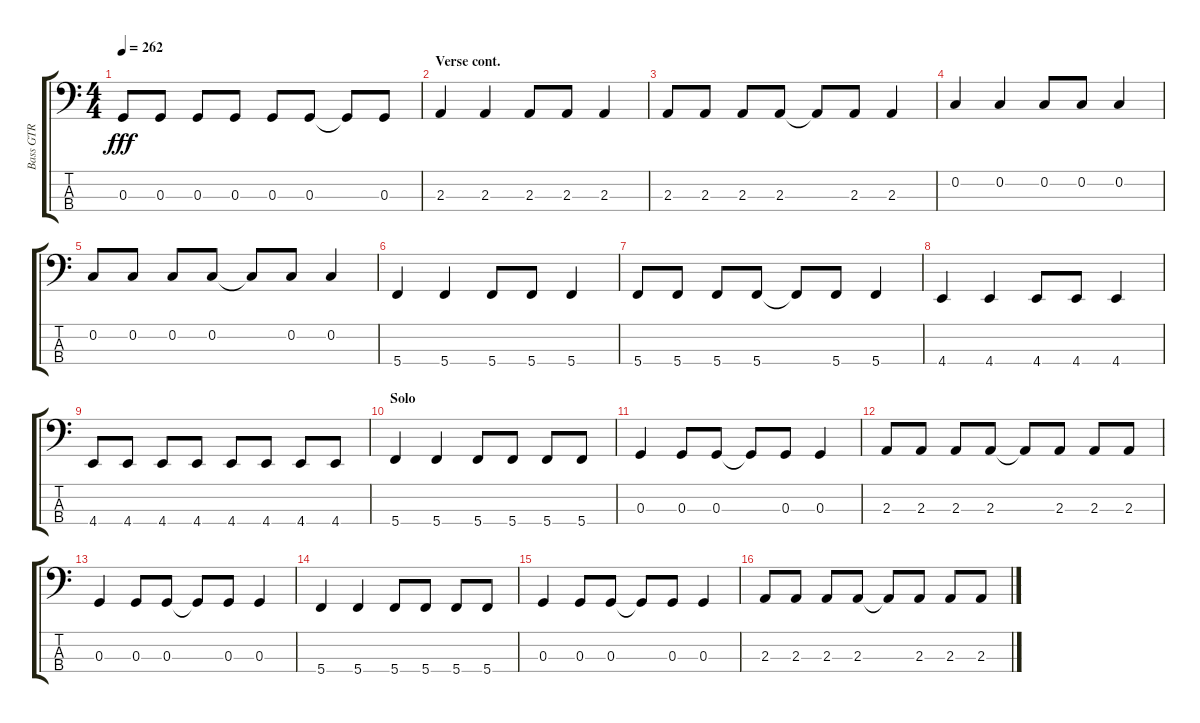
\track ("Bass GTR" "Bass GTR") {instrument electricbassfinger}
\staff {score tabs}
\tuning (F2 C2 G1 C1) {hide}
\ts (4 4)
\tempo 262
\clef f4
\ks aminor
0.3.8{dy fff} 0.3.8 0.3.8 0.3.8 0.3.8 0.3.8 0.3{t}.8 0.3.8 |
\section ("" "Verse cont.")
2.3.4 2.3.4 2.3.8 2.3.8 2.3.4 |
2.3.8 2.3.8 2.3.8 2.3.8 2.3{t}.8 2.3.8 2.3.4 |
0.2.4 0.2.4 0.2.8 0.2.8 0.2.4 |
0.2.8 0.2.8 0.2.8 0.2.8 0.2{t}.8 0.2.8 0.2.4 |
5.4.4 5.4.4 5.4.8 5.4.8 5.4.4 |
5.4.8 5.4.8 5.4.8 5.4.8 5.4{t}.8 5.4.8 5.4.4 |
4.4.4 4.4.4 4.4.8 4.4.8 4.4.4 |
4.4.8 4.4.8 4.4.8 4.4.8 4.4.8 4.4.8 4.4.8 4.4.8 |
\section ("" "Solo")
5.4.4 5.4.4 5.4.8 5.4.8 5.4.8 5.4.8 |
0.3.4 0.3.8 0.3.8 0.3{t}.8 0.3.8 0.3.4 |
2.3.8 2.3.8 2.3.8 2.3.8 2.3{t}.8 2.3.8 2.3.8 2.3.8 |
0.3.4 0.3.8 0.3.8 0.3{t}.8 0.3.8 0.3.4 |
5.4.4 5.4.4 5.4.8 5.4.8 5.4.8 5.4.8 |
0.3.4 0.3.8 0.3.8 0.3{t}.8 0.3.8 0.3.4 |
2.3.8 2.3.8 2.3.8 2.3.8 2.3{t}.8 2.3.8 2.3.8 2.3.8
